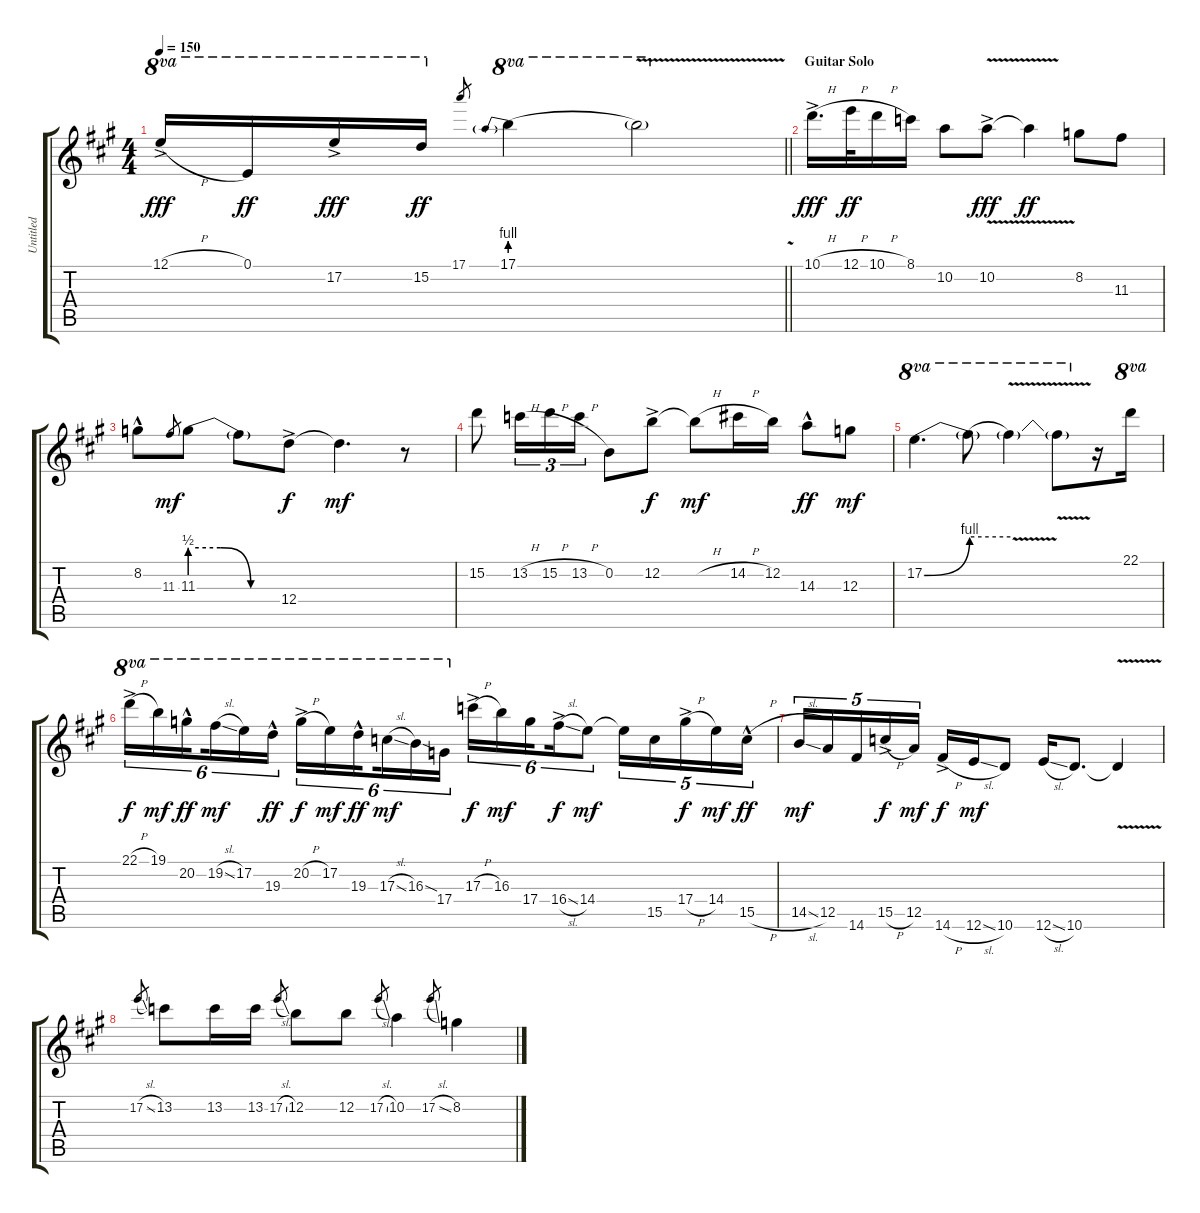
\track ("Untitled" "Untitled") {instrument distortionguitar}
\staff {score tabs}
\tuning (E4 B3 G3 D3 A2 E2) {hide}
\ts (4 4)
\tempo 150
\clef g2
\barLineRight lightlight
\ks a
12.1{h ac}.16{ot 8va dy fff} 0.1.16{ot 8va dy ff} 17.2{ac}.16{ot 8va dy fff} 15.2.16{ot 8va dy ff} 17.1.8{gr} 17.1{be (prebend 0 4 60 4)}.4{ot 8va} 17.1{v t}.2{ot 8va} |
\section ("" "Guitar Solo")
10.1{h ac}.16{d dy fff} 12.1{h}.32{dy ff} 10.1{h}.16 8.1.16 10.2.8 10.2{v ac}.8{dy fff} 10.2{v t}.4{dy ff} 8.2.8 11.3.8 |
8.2{hac}.8 11.3.8{gr dy mf} 11.3{be (custom 0 2 20 2 40 0 60 0)}.8 11.3{t}.8 12.4{ac}.8{dy f} 12.4{t}.4{d dy mf} r.8 |
15.2.8 13.2{h}.16{tu (3 2)} 15.2{h}.16{tu (3 2)} 13.2{h}.16{tu (3 2)} 0.2.8 12.2{ac}.8{dy f} 12.2{h t}.8{dy mf} 14.2{h}.16 12.2.16 14.3{hac}.8{dy ff} 12.3.8{dy mf} |
17.2{be (bend 0 0 60 4)}.4{d ot 8va} 17.2{be (hold 0 4 60 4) t}.8{ot 8va} 17.2{v t}.4{ot 8va} 17.2{v t}.8{ot 8va} r.16 22.1.16{ot 8va} |
22.1{h ac}.16{tu (6 4) ot 8va dy f} 19.1.16{tu (6 4) ot 8va dy mf} 20.2{hac}.16{tu (6 4) ot 8va dy ff beam splitsecondary} 19.2{sl}.16{tu (6 4) ot 8va dy mf} 17.2.16{tu (6 4) ot 8va} 19.3{hac}.16{tu (6 4) ot 8va dy ff} 20.2{h ac}.16{tu (6 4) ot 8va dy f} 17.2.16{tu (6 4) ot 8va dy mf} 19.3{hac}.16{tu (6 4) ot 8va dy ff beam splitsecondary} 17.3{sl}.16{tu (6 4) ot 8va dy mf} 16.3{sod}.16{tu (6 4) ot 8va} 17.4.16{tu (6 4) ot 8va} 17.3{h ac}.16{tu (6 4) dy f} 16.3.16{tu (6 4) dy mf} 17.4.16{tu (6 4) beam splitsecondary} 16.4{sl ac}.16{tu (6 4) dy f} 14.4.8{tu (6 4) dy mf} 14.4{t}.16{tu (5 4)} 15.5.16{tu (5 4)} 17.4{h ac}.16{tu (5 4) dy f} 14.4.16{tu (5 4) dy mf} 15.5{h hac}.16{tu (5 4) dy ff} |
14.5{sl}.16{tu (5 4) dy mf} 12.5.16{tu (5 4)} 14.6.16{tu (5 4)} 15.5{h ac}.16{tu (5 4) dy f} 12.5.16{tu (5 4) dy mf} 14.6{h ac}.16{dy f} 12.6{sl}.16{dy mf} 10.6.8 12.6{sl}.16 10.6.8{d} 10.6{v t}.4 |
17.2{sl}.8{gr} 13.2.8 13.2.16 13.2.16 17.2{sl}.8{gr} 12.2.8 12.2.8 17.2{sl}.8{gr} 10.2.4 17.2{sl}.8{gr} 8.2.4
